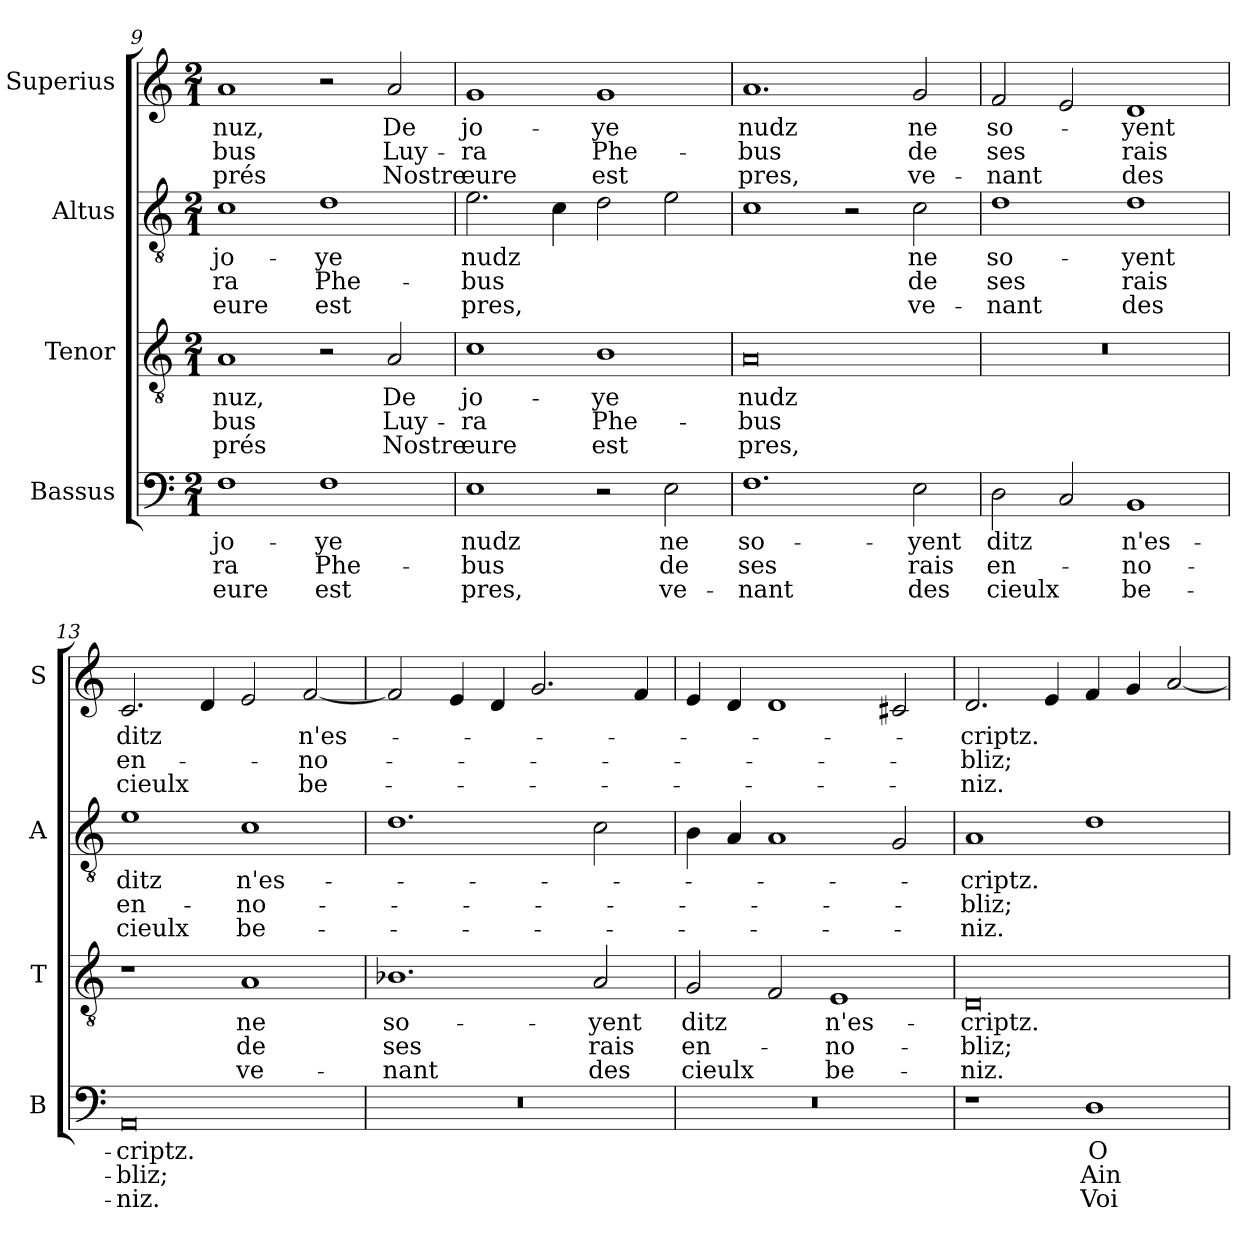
**kern	**text	**text	**text	**kern	**text	**text	**text	**kern	**text	**text	**text	**kern	**text	**text	**text
*part4	*part4	*part4	*part4	*part3	*part3	*part3	*part3	*part2	*part2	*part2	*part2	*part1	*part1	*part1	*part1
*staff4	*staff4	*staff4	*staff4	*staff3	*staff3	*staff3	*staff3	*staff2	*staff2	*staff2	*staff2	*staff1	*staff1	*staff1	*staff1
*I"Bassus	*	*	*	*I"Tenor	*	*	*	*I"Altus	*	*	*	*I"Superius	*	*	*
*I'B	*	*	*	*I'T	*	*	*	*I'A	*	*	*	*I'S	*	*	*
*clefF4	*	*	*	*clefGv2	*	*	*	*clefGv2	*	*	*	*clefG2	*	*	*
*k[]	*	*	*	*k[]	*	*	*	*k[]	*	*	*	*k[]	*	*	*
*M2/1	*	*	*	*M2/1	*	*	*	*M2/1	*	*	*	*M2/1	*	*	*
=9	=9	=9	=9	=9	=9	=9	=9	=9	=9	=9	=9	=9	=9	=9	=9
1F	jo-	-ra	eure	1A	-nuz,	-bus	-prés	1c	jo-	-ra	eure	1a	-nuz,	-bus	-prés
1F	-ye	Phe-	est	2r	.	.	.	1d	-ye	Phe-	est	2r	.	.	.
.	.	.	.	2A/	De	Luy-	Nostre	.	.	.	.	2a/	De	Luy-	Nostre
=10	=10	=10	=10	=10	=10	=10	=10	=10	=10	=10	=10	=10	=10	=10	=10
1E	nudz	-bus	pres,	1c	jo-	-ra	eure	2.e\	nudz	-bus	pres,	1g	jo-	-ra	eure
.	.	.	.	.	.	.	.	4c\	.	.	.	.	.	.	.
2r	.	.	.	1B	-ye	Phe-	est	2d\	.	.	.	1g	-ye	Phe-	est
2E\	ne	de	ve-	.	.	.	.	2e\	.	.	.	.	.	.	.
=11	=11	=11	=11	=11	=11	=11	=11	=11	=11	=11	=11	=11	=11	=11	=11
1.F	so-	ses	-nant	0A	nudz	-bus	pres,	1c	.	.	.	1.a	nudz	-bus	pres,
.	.	.	.	.	.	.	.	2r	.	.	.	.	.	.	.
2E\	-yent	rais	des	.	.	.	.	2c\	ne	de	ve-	2g/	ne	de	ve-
=12	=12	=12	=12	=12	=12	=12	=12	=12	=12	=12	=12	=12	=12	=12	=12
2D\	ditz	en-	cieulx	0r	.	.	.	1d	so-	ses	-nant	2f/	so-	ses	-nant
2C/	.	.	.	.	.	.	.	.	.	.	.	2e/	.	.	.
1BB	n'es-	-no-	be-	.	.	.	.	1d	-yent	rais	des	1d	-yent	rais	des
=13	=13	=13	=13	=13	=13	=13	=13	=13	=13	=13	=13	=13	=13	=13	=13
0AA	-criptz.	-bliz;	-niz.	1r	.	.	.	1e	ditz	en-	cieulx	2.c/	ditz	en-	cieulx
.	.	.	.	.	.	.	.	.	.	.	.	4d/	.	.	.
.	.	.	.	1A	ne	de	ve-	1c	n'es-	-no-	be-	2e/	.	.	.
.	.	.	.	.	.	.	.	.	.	.	.	[2f/	n'es-	-no-	be-
=14	=14	=14	=14	=14	=14	=14	=14	=14	=14	=14	=14	=14	=14	=14	=14
0r	.	.	.	1.B-X	so-	ses	-nant	1.d	.	.	.	2f/]	.	.	.
.	.	.	.	.	.	.	.	.	.	.	.	4e/	.	.	.
.	.	.	.	.	.	.	.	.	.	.	.	4d/	.	.	.
.	.	.	.	.	.	.	.	.	.	.	.	2.g/	.	.	.
.	.	.	.	2A/	-yent	rais	des	2c\	.	.	.	.	.	.	.
.	.	.	.	.	.	.	.	.	.	.	.	4f/	.	.	.
=15	=15	=15	=15	=15	=15	=15	=15	=15	=15	=15	=15	=15	=15	=15	=15
0r	.	.	.	2G/	ditz	en-	cieulx	4B\	.	.	.	4e/	.	.	.
.	.	.	.	.	.	.	.	4A/	.	.	.	4d/	.	.	.
.	.	.	.	2F/	.	.	.	1A	.	.	.	1d	.	.	.
.	.	.	.	1E	n'es-	-no-	be-	.	.	.	.	.	.	.	.
.	.	.	.	.	.	.	.	2G/	.	.	.	2c#X/	.	.	.
=16	=16	=16	=16	=16	=16	=16	=16	=16	=16	=16	=16	=16	=16	=16	=16
1r	.	.	.	0D	-criptz.	-bliz;	-niz.	1A	-criptz.	-bliz;	-niz.	2.d/	-criptz.	-bliz;	-niz.
.	.	.	.	.	.	.	.	.	.	.	.	4e/	.	.	.
1D	O-	Ain-	Voi-	.	.	.	.	1d	.	.	.	4f/	.	.	.
.	.	.	.	.	.	.	.	.	.	.	.	4g/	.	.	.
.	.	.	.	.	.	.	.	.	.	.	.	[2a/	.	.	.
=	=	=	=	=	=	=	=	=	=	=	=	=	=	=	=
*-	*-	*-	*-	*-	*-	*-	*-	*-	*-	*-	*-	*-	*-	*-	*-
